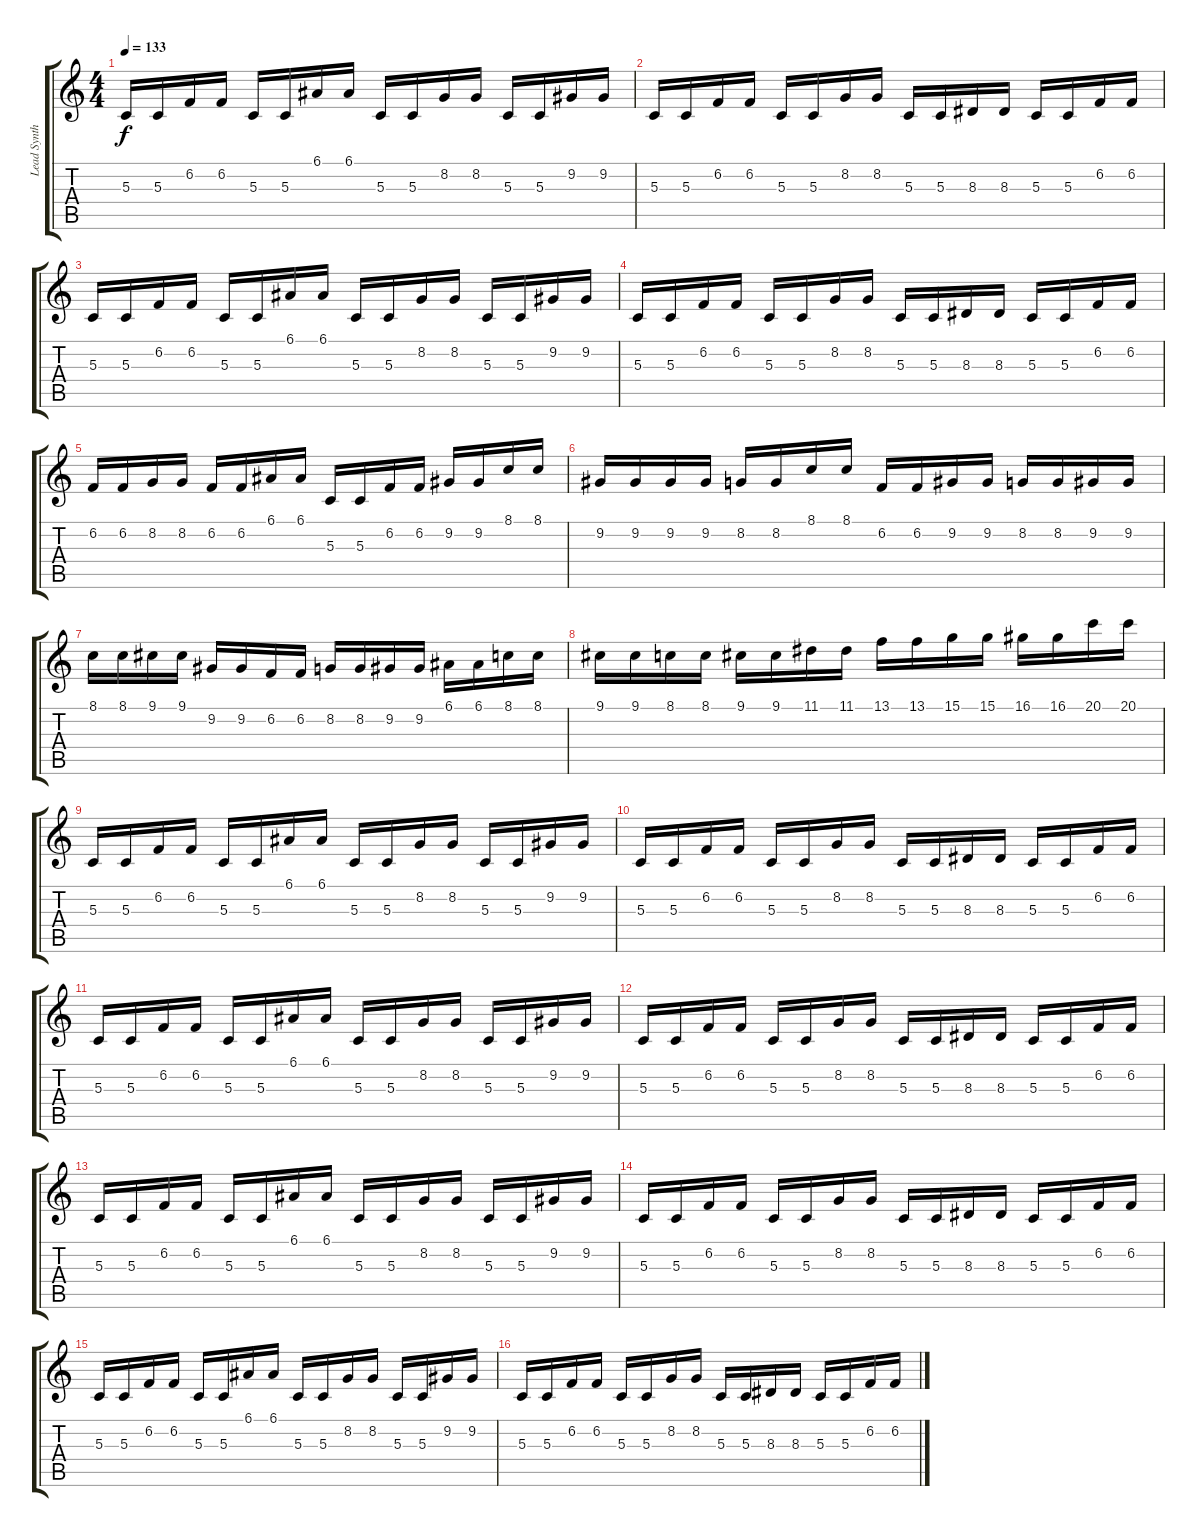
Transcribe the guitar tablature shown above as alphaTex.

\track ("Lead Synth" "Lead Synth") {instrument lead2sawtooth}
\staff {score tabs}
\tuning (E4 B3 G3 D3 A2 E2) {hide}
\ts (4 4)
\tempo 133
\clef g2
\ks c
5.3.16{dy f} 5.3.16 6.2.16 6.2.16 5.3.16 5.3.16 6.1.16 6.1.16 5.3.16 5.3.16 8.2.16 8.2.16 5.3.16 5.3.16 9.2.16 9.2.16 |
5.3.16 5.3.16 6.2.16 6.2.16 5.3.16 5.3.16 8.2.16 8.2.16 5.3.16 5.3.16 8.3.16 8.3.16 5.3.16 5.3.16 6.2.16 6.2.16 |
5.3.16 5.3.16 6.2.16 6.2.16 5.3.16 5.3.16 6.1.16 6.1.16 5.3.16 5.3.16 8.2.16 8.2.16 5.3.16 5.3.16 9.2.16 9.2.16 |
5.3.16 5.3.16 6.2.16 6.2.16 5.3.16 5.3.16 8.2.16 8.2.16 5.3.16 5.3.16 8.3.16 8.3.16 5.3.16 5.3.16 6.2.16 6.2.16 |
6.2.16 6.2.16 8.2.16 8.2.16 6.2.16 6.2.16 6.1.16 6.1.16 5.3.16 5.3.16 6.2.16 6.2.16 9.2.16 9.2.16 8.1.16 8.1.16 |
9.2.16 9.2.16 9.2.16 9.2.16 8.2.16 8.2.16 8.1.16 8.1.16 6.2.16 6.2.16 9.2.16 9.2.16 8.2.16 8.2.16 9.2.16 9.2.16 |
8.1.16 8.1.16 9.1.16 9.1.16 9.2.16 9.2.16 6.2.16 6.2.16 8.2.16 8.2.16 9.2.16 9.2.16 6.1.16 6.1.16 8.1.16 8.1.16 |
9.1.16 9.1.16 8.1.16 8.1.16 9.1.16 9.1.16 11.1.16 11.1.16 13.1.16 13.1.16 15.1.16 15.1.16 16.1.16 16.1.16 20.1.16 20.1.16 |
5.3.16 5.3.16 6.2.16 6.2.16 5.3.16 5.3.16 6.1.16 6.1.16 5.3.16 5.3.16 8.2.16 8.2.16 5.3.16 5.3.16 9.2.16 9.2.16 |
5.3.16 5.3.16 6.2.16 6.2.16 5.3.16 5.3.16 8.2.16 8.2.16 5.3.16 5.3.16 8.3.16 8.3.16 5.3.16 5.3.16 6.2.16 6.2.16 |
5.3.16 5.3.16 6.2.16 6.2.16 5.3.16 5.3.16 6.1.16 6.1.16 5.3.16 5.3.16 8.2.16 8.2.16 5.3.16 5.3.16 9.2.16 9.2.16 |
5.3.16 5.3.16 6.2.16 6.2.16 5.3.16 5.3.16 8.2.16 8.2.16 5.3.16 5.3.16 8.3.16 8.3.16 5.3.16 5.3.16 6.2.16 6.2.16 |
5.3.16 5.3.16 6.2.16 6.2.16 5.3.16 5.3.16 6.1.16 6.1.16 5.3.16 5.3.16 8.2.16 8.2.16 5.3.16 5.3.16 9.2.16 9.2.16 |
5.3.16 5.3.16 6.2.16 6.2.16 5.3.16 5.3.16 8.2.16 8.2.16 5.3.16 5.3.16 8.3.16 8.3.16 5.3.16 5.3.16 6.2.16 6.2.16 |
5.3.16 5.3.16 6.2.16 6.2.16 5.3.16 5.3.16 6.1.16 6.1.16 5.3.16 5.3.16 8.2.16 8.2.16 5.3.16 5.3.16 9.2.16 9.2.16 |
5.3.16 5.3.16 6.2.16 6.2.16 5.3.16 5.3.16 8.2.16 8.2.16 5.3.16 5.3.16 8.3.16 8.3.16 5.3.16 5.3.16 6.2.16 6.2.16
